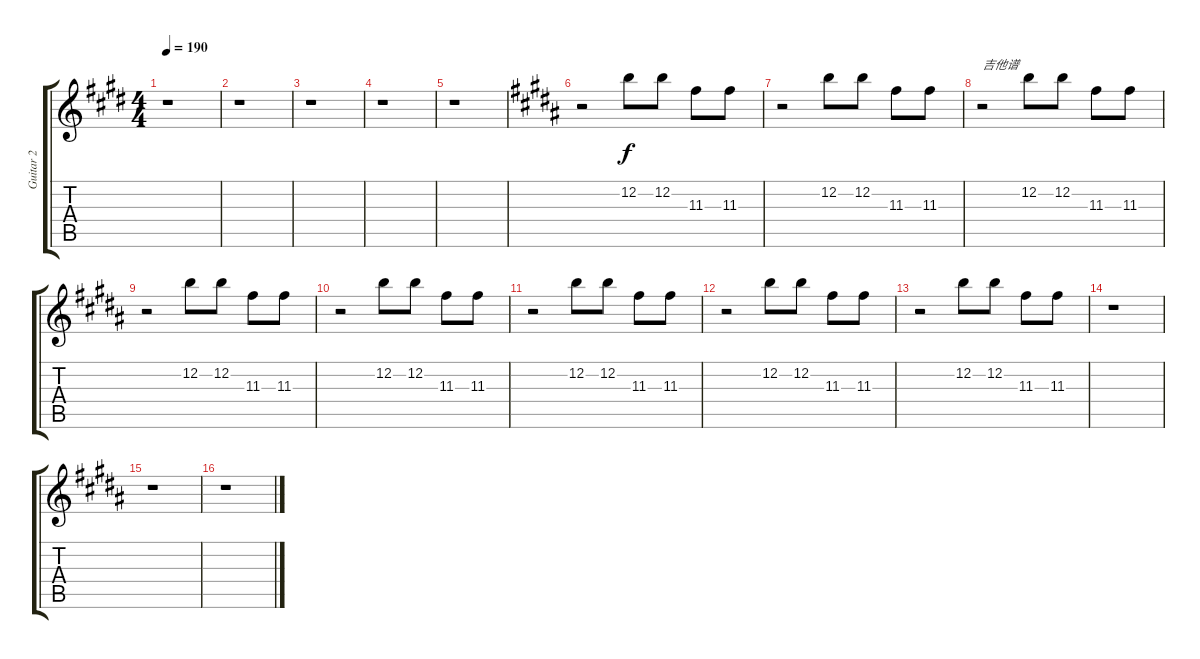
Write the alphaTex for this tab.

\track ("Guitar 2" "Guitar 2") {instrument distortionguitar}
\staff {score tabs}
\tuning (E4 B3 G3 D3 A2 E2) {hide}
\ts (4 4)
\tempo 190
\clef g2
\ks e
r.1{dy f} |
r.1 |
r.1 |
r.1 |
r.1 |
\ks b
r.2 12.2.8 12.2.8 11.3.8 11.3.8 |
r.2 12.2.8 12.2.8 11.3.8 11.3.8 |
r.2{txt "吉他谱"} 12.2.8 12.2.8 11.3.8 11.3.8 |
r.2 12.2.8 12.2.8 11.3.8 11.3.8 |
r.2 12.2.8 12.2.8 11.3.8 11.3.8 |
r.2 12.2.8 12.2.8 11.3.8 11.3.8 |
r.2 12.2.8 12.2.8 11.3.8 11.3.8 |
r.2 12.2.8 12.2.8 11.3.8 11.3.8 |
r.1 |
r.1 |
r.1
